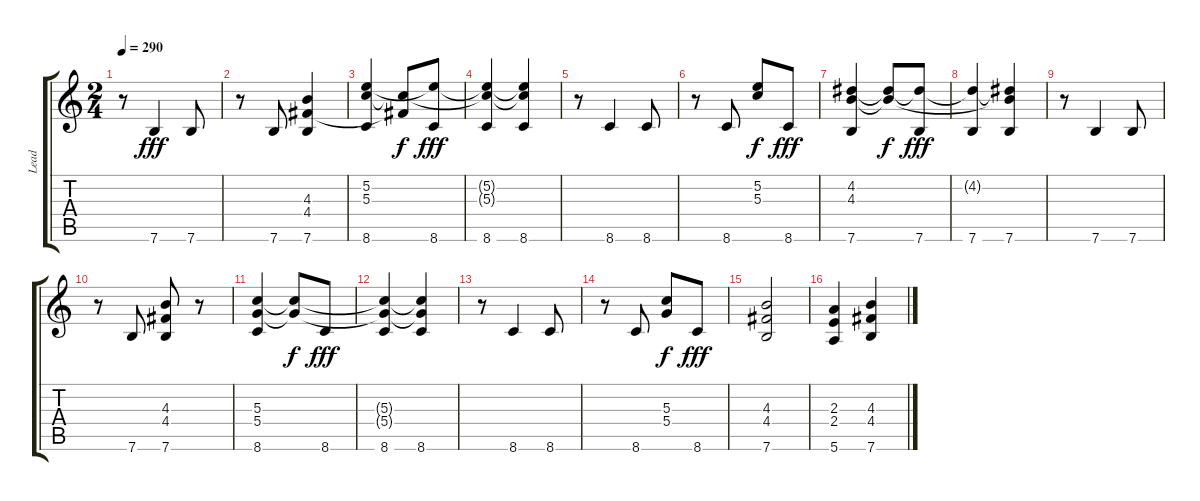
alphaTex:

\track ("Lead" "Lead") {instrument electricguitarclean}
\staff {score tabs}
\tuning (E4 B3 G3 D3 A2 E2) {hide}
\ts (2 4)
\tempo 290
\clef g2
\ks c
r.8{dy fff} 7.6.4 7.6.8 |
r.8 7.6.8 (4.3 4.4 7.6).4 |
(5.2 5.3 8.6).4 (5.3{t} 4.4{t}).8{dy f} (5.2{t} 8.6).8{dy fff} |
(5.2{t} 5.3{t} 8.6).4 (5.2{t} 5.3{t} 8.6).4 |
r.8 8.6.4 8.6.8 |
r.8 8.6.8 (5.2 5.3).8{dy f} 8.6.8{dy fff} |
(4.2 4.3 7.6).4 (4.2{t} 4.3{t}).8{dy f} (4.2{t} 7.6).8{dy fff} |
(4.2{t} 7.6).4 (4.2{t} 4.3{t} 7.6).4 |
r.8 7.6.4 7.6.8 |
r.8 7.6.8 (4.3 4.4 7.6).8 r.8 |
(5.3 5.4 8.6).4 (5.3{t} 5.4{t}).8{dy f} 8.6.8{dy fff} |
(5.3{t} 5.4{t} 8.6).4 (5.3{t} 5.4{t} 8.6).4 |
r.8 8.6.4 8.6.8 |
r.8 8.6.8 (5.3 5.4).8{dy f} 8.6.8{dy fff} |
(4.3 4.4 7.6).2 |
(2.3 2.4 5.6).4 (4.3 4.4 7.6).4
